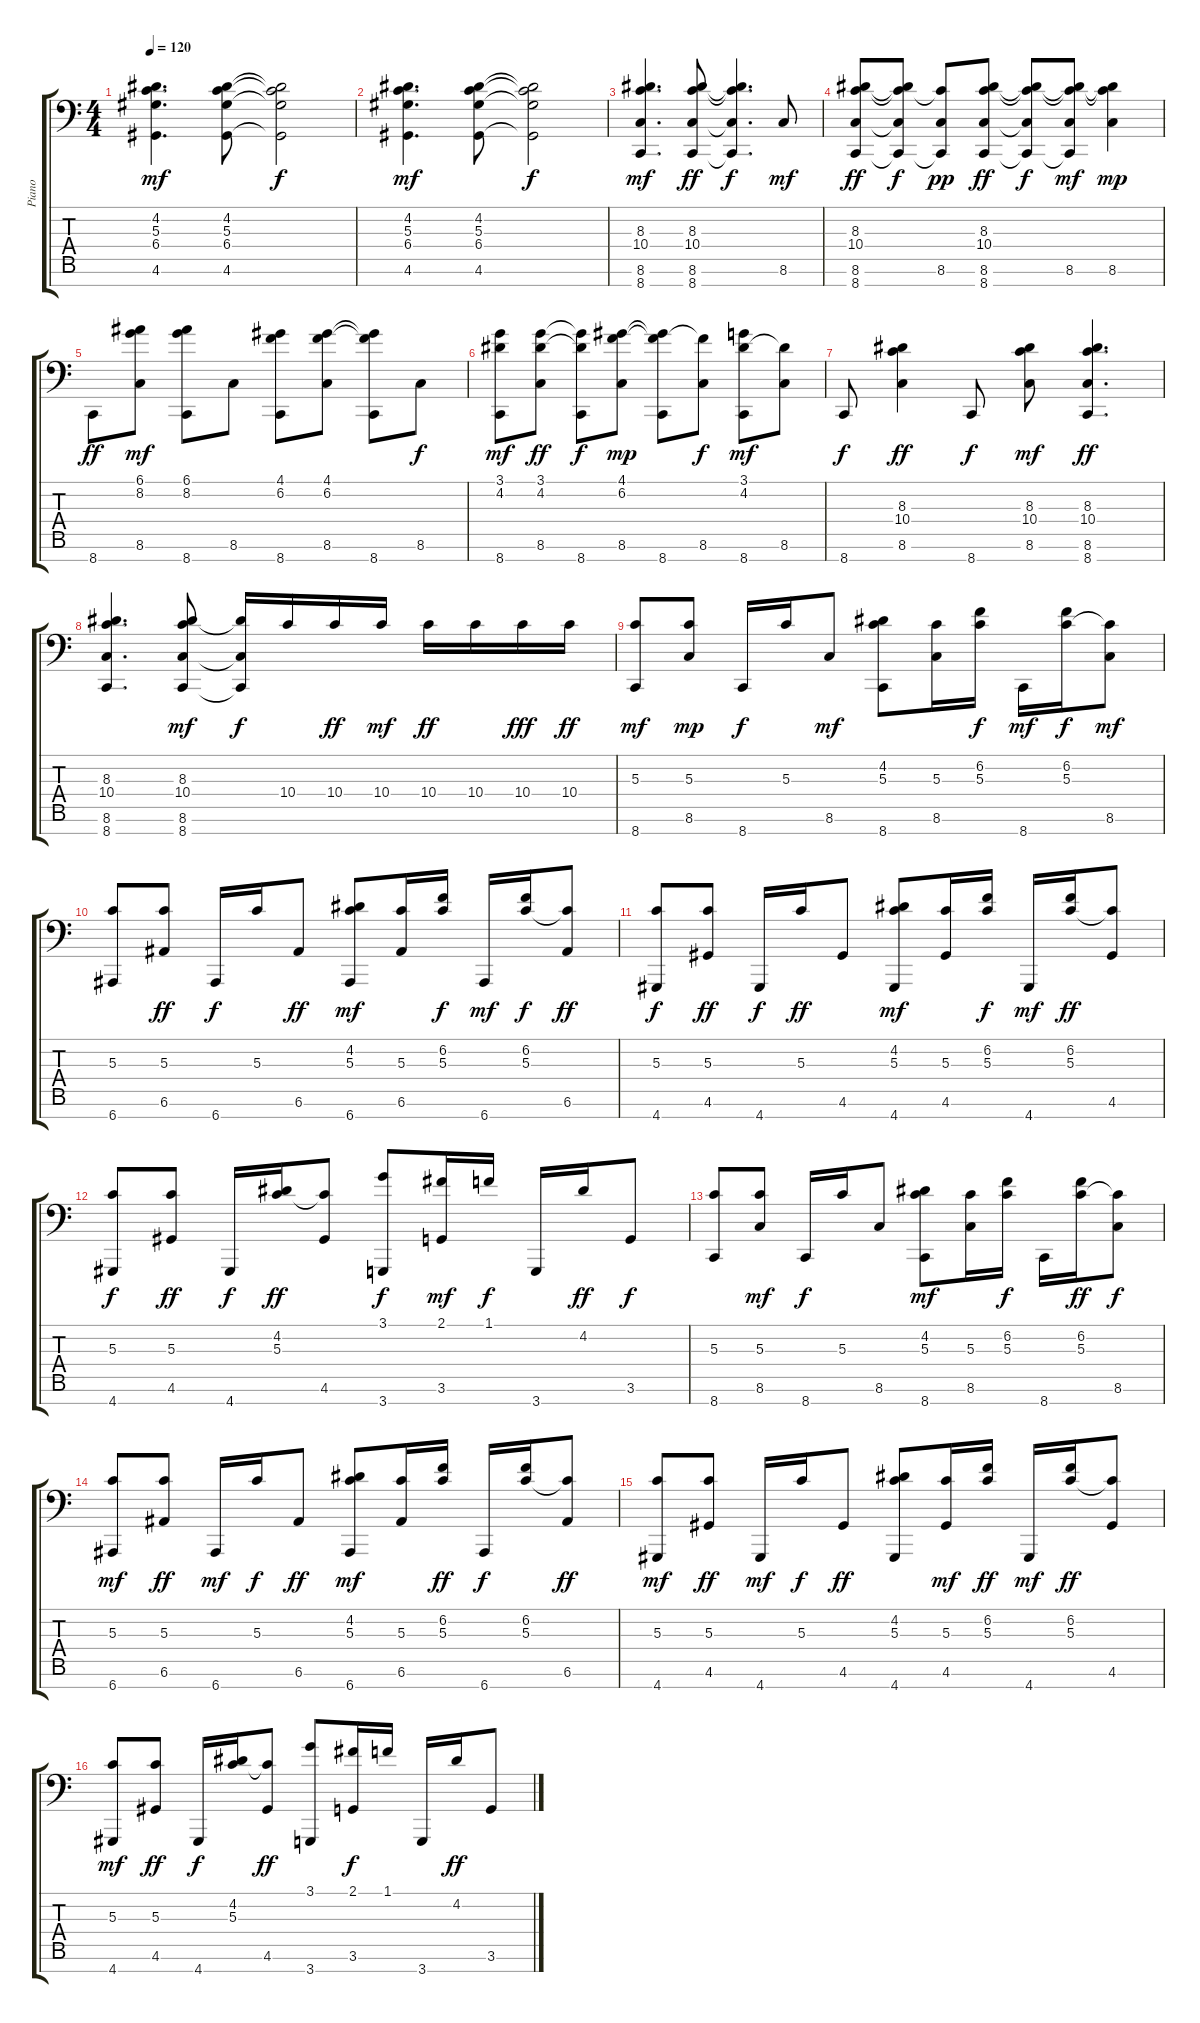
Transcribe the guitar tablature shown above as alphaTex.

\track ("Piano" "Piano") {instrument brightacousticpiano}
\staff {score tabs}
\tuning (E4 B3 G3 D3 A2 E2 E1) {hide}
\ts (4 4)
\tempo 120
\clef f4
\ks c
(4.2 5.3 6.4 4.6).4{d dy mf} (4.2 5.3 6.4 4.6).8 (4.2{t} 5.3{t} 6.4{t} 4.6{t}).2{dy f} |
(4.2 5.3 6.4 4.6).4{d dy mf} (4.2 5.3 6.4 4.6).8 (4.2{t} 5.3{t} 6.4{t} 4.6{t}).2{dy f} |
(8.3 10.4 8.6 8.7).4{d dy mf} (8.3 10.4 8.6 8.7).8{dy ff} (8.3{t} 10.4{t} 8.6{t} 8.7{t}).4{d dy f} 8.6.8{dy mf} |
(8.3 10.4 8.6 8.7).8{dy ff} (8.3{t} 10.4{t} 8.6{t} 8.7{t}).8{dy f} (10.4{t} 8.6 8.7{t}).8{dy pp} (8.3 10.4 8.6 8.7).8{dy ff} (8.3{t} 10.4{t} 8.6{t} 8.7{t}).8{dy f} (8.3{t} 10.4{t} 8.6 8.7{t}).8{dy mf} (8.3{t} 10.4{t} 8.6).4{dy mp} |
8.7.8{dy ff} (6.1 8.2 8.6).8{dy mf} (6.1 8.2 8.7).8 8.6.8 (4.1 6.2 8.7).8 (4.1 6.2 8.6).8 (4.1{t} 6.2{t} 8.7).8 8.6.8{dy f} |
(3.1 4.2 8.7).8{dy mf} (3.1 4.2 8.6).8{dy ff} (3.1{t} 4.2{t} 8.7).8{dy f} (4.1 6.2 8.6).8{dy mp} (4.1{t} 6.2{t} 8.7).8 (6.2{t} 8.6).8{dy f} (3.1 4.2 8.7).8{dy mf} (4.2{t} 8.6).8 |
8.7.8{dy f} (8.3 10.4 8.6).4{dy ff} 8.7.8{dy f} (8.3 10.4 8.6).8{dy mf} (8.3 10.4 8.6 8.7).4{d dy ff} |
(8.3 10.4 8.6 8.7).4{d} (8.3 10.4 8.6 8.7).8{dy mf} (8.3{t} 8.6{t} 8.7{t}).16{dy f} 10.4.16 10.4.16{dy ff} 10.4.16{dy mf} 10.4.16{dy ff} 10.4.16 10.4.16{dy fff} 10.4.16{dy ff} |
(5.3 8.7).8{dy mf} (5.3 8.6).8{dy mp} 8.7.16{dy f} 5.3.16 8.6.8{dy mf} (4.2 5.3 8.7).8 (5.3 8.6).16 (6.2 5.3).16{dy f} 8.7.16{dy mf} (6.2 5.3).16{dy f} (5.3{t} 8.6).8{dy mf} |
(5.3 6.7).8 (5.3 6.6).8{dy ff} 6.7.16{dy f} 5.3.16 6.6.8{dy ff} (4.2 5.3 6.7).8{dy mf} (5.3 6.6).16 (6.2 5.3).16{dy f} 6.7.16{dy mf} (6.2 5.3).16{dy f} (5.3{t} 6.6).8{dy ff} |
(5.3 4.7).8{dy f} (5.3 4.6).8{dy ff} 4.7.16{dy f} 5.3.16{dy ff} 4.6.8 (4.2 5.3 4.7).8{dy mf} (5.3 4.6).16 (6.2 5.3).16{dy f} 4.7.16{dy mf} (6.2 5.3).16{dy ff} (5.3{t} 4.6).8 |
(5.3 4.7).8{dy f} (5.3 4.6).8{dy ff} 4.7.16{dy f} (4.2 5.3).16{dy ff} (5.3{t} 4.6).8 (3.1 3.7).8{dy f} (2.1 3.6).16{dy mf} 1.1.16{dy f} 3.7.16 4.2.16{dy ff} 3.6.8{dy f} |
(5.3 8.7).8 (5.3 8.6).8{dy mf} 8.7.16{dy f} 5.3.16 8.6.8 (4.2 5.3 8.7).8{dy mf} (5.3 8.6).16 (6.2 5.3).16{dy f} 8.7.16 (6.2 5.3).16{dy ff} (5.3{t} 8.6).8{dy f} |
(5.3 6.7).8{dy mf} (5.3 6.6).8{dy ff} 6.7.16{dy mf} 5.3.16{dy f} 6.6.8{dy ff} (4.2 5.3 6.7).8{dy mf} (5.3 6.6).16 (6.2 5.3).16{dy ff} 6.7.16{dy f} (6.2 5.3).16 (5.3{t} 6.6).8{dy ff} |
(5.3 4.7).8{dy mf} (5.3 4.6).8{dy ff} 4.7.16{dy mf} 5.3.16{dy f} 4.6.8{dy ff} (4.2 5.3 4.7).8 (5.3 4.6).16{dy mf} (6.2 5.3).16{dy ff} 4.7.16{dy mf} (6.2 5.3).16{dy ff} (5.3{t} 4.6).8 |
(5.3 4.7).8{dy mf} (5.3 4.6).8{dy ff} 4.7.16{dy f} (4.2 5.3).16 (5.3{t} 4.6).8{dy ff} (3.1 3.7).8 (2.1 3.6).16{dy f} 1.1.16 3.7.16 4.2.16{dy ff} 3.6.8
